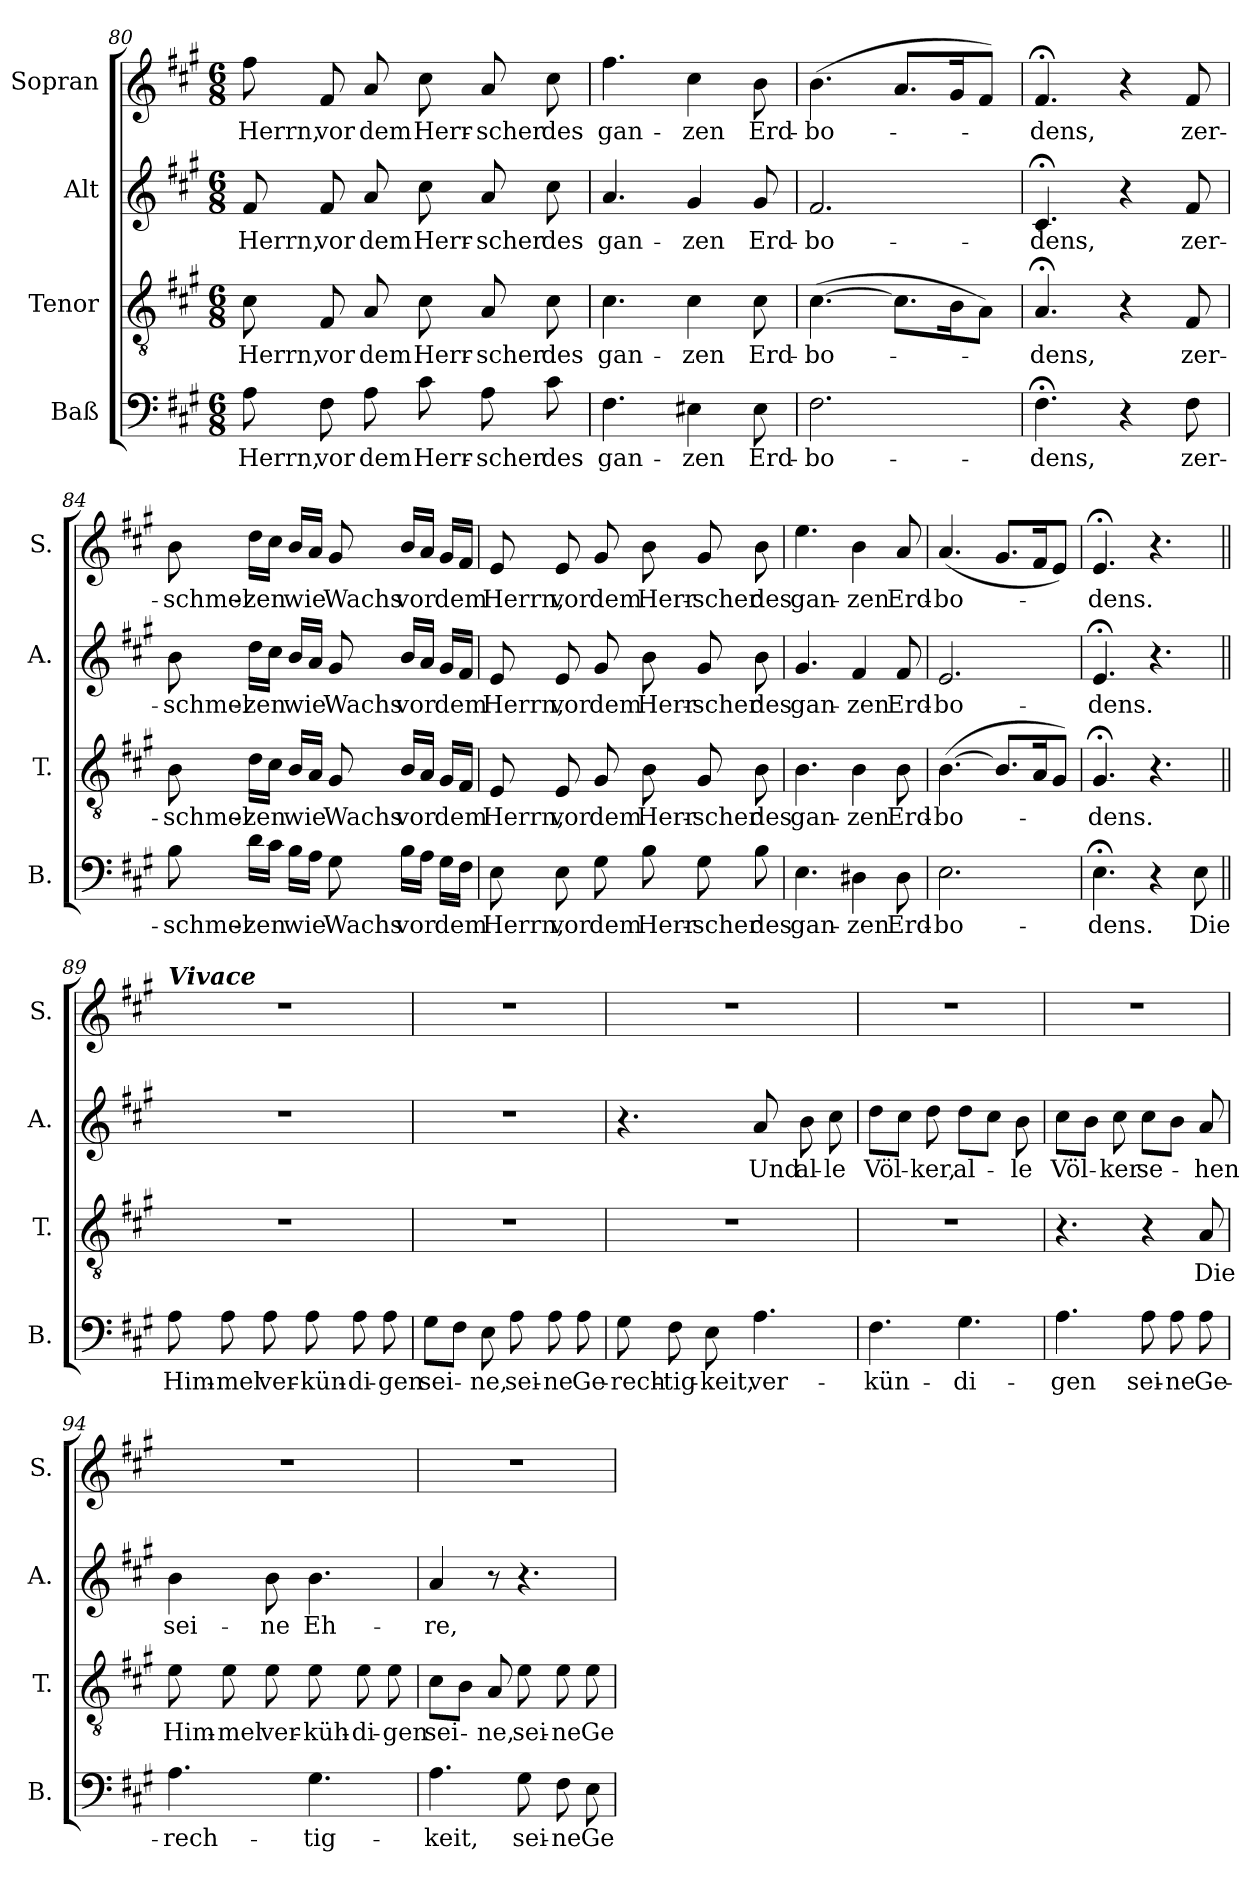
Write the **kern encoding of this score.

**kern	**text	**kern	**text	**kern	**text	**kern	**text
*part4	*part4	*part3	*part3	*part2	*part2	*part1	*part1
*staff4	*staff4	*staff3	*staff3	*staff2	*staff2	*staff1	*staff1
*I"Baß	*	*I"Tenor	*	*I"Alt	*	*I"Sopran	*
*I'B.	*	*I'T.	*	*I'A.	*	*I'S.	*
!!LO:LB:g=z
*clefF4	*	*clefGv2	*	*clefG2	*	*clefG2	*
*k[f#c#g#]	*	*k[f#c#g#]	*	*k[f#c#g#]	*	*k[f#c#g#]	*
*A:	*	*A:	*	*A:	*	*A:	*
*M6/8	*	*M6/8	*	*M6/8	*	*M6/8	*
=80	=80	=80	=80	=80	=80	=80	=80
!	!LO:LY:b	!	!LO:LY:b	!	!LO:LY:b	!	!LO:LY:b
8A\	Herrn,	8c#\	Herrn,	8f#/	Herrn,	8ff#\	Herrn,
!	!LO:LY:b	!	!LO:LY:b	!	!LO:LY:b	!	!LO:LY:b
8F#\	vor	8F#/	vor	8f#/	vor	8f#/	vor
!	!LO:LY:b	!	!LO:LY:b	!	!LO:LY:b	!	!LO:LY:b
8A\	dem	8A/	dem	8a/	dem	8a/	dem
!	!LO:LY:b	!	!LO:LY:b	!	!LO:LY:b	!	!LO:LY:b
8c#\	Herr-	8c#\	Herr-	8cc#\	Herr-	8cc#\	Herr-
!	!LO:LY:b	!	!LO:LY:b	!	!LO:LY:b	!	!LO:LY:b
8A\	-scher	8A/	-scher	8a/	-scher	8a/	-scher
!	!LO:LY:b	!	!LO:LY:b	!	!LO:LY:b	!	!LO:LY:b
8c#\	des	8c#\	des	8cc#\	des	8cc#\	des
=81	=81	=81	=81	=81	=81	=81	=81
!	!LO:LY:b	!	!LO:LY:b	!	!LO:LY:b	!	!LO:LY:b
4.F#\	gan-	4.c#\	gan-	4.a/	gan-	4.ff#\	gan-
!	!LO:LY:b	!	!LO:LY:b	!	!LO:LY:b	!	!LO:LY:b
4E#X\	-zen	4c#\	-zen	4g#/	-zen	4cc#\	-zen
!	!LO:LY:b	!	!LO:LY:b	!	!LO:LY:b	!	!LO:LY:b
8E#\	Erd-	8c#\	Erd-	8g#/	Erd-	8b\	Erd-
=82	=82	=82	=82	=82	=82	=82	=82
!	!LO:LY:b	!	!LO:LY:b	!	!LO:LY:b	!	!LO:LY:b
2.F#\	-bo-	(>[4.c#\	-bo-	2.f#/	-bo-	(>4.b\	-bo-
.	.	8.c#\L]	.	.	.	8.a/L	.
.	.	16B\k	.	.	.	16g#/k	.
.	.	8A\J)	.	.	.	8f#/J)	.
=83	=83	=83	=83	=83	=83	=83	=83
!	!LO:LY:b	!	!LO:LY:b	!	!LO:LY:b	!	!LO:LY:b
4.F#;<\	-dens,	4.A;</	-dens,	4.c#;</	-dens,	4.f#;</	-dens,
4r	.	4r	.	4r	.	4r	.
!	!LO:LY:b	!	!LO:LY:b	!	!LO:LY:b	!	!LO:LY:b
8F#\	zer-	8F#/	zer-	8f#/	zer-	8f#/	zer-
!!LO:PB:g=z
=84	=84	=84	=84	=84	=84	=84	=84
!	!LO:LY:b	!	!LO:LY:b	!	!LO:LY:b	!	!LO:LY:b
8B\	-schmel-	8B\	-schmel-	8b\	-schmel-	8b\	-schmel-
!	!LO:LY:b	!	!LO:LY:b	!	!LO:LY:b	!	!LO:LY:b
16d\LL	-zen	16d\LL	-zen	16dd\LL	-zen	16dd\LL	-zen
16c#\JJ	.	16c#\JJ	.	16cc#\JJ	.	16cc#\JJ	.
!	!LO:LY:b	!	!LO:LY:b	!	!LO:LY:b	!	!LO:LY:b
16B\LL	wie	16B/LL	wie	16b/LL	wie	16b/LL	wie
16A\JJ	.	16A/JJ	.	16a/JJ	.	16a/JJ	.
!	!LO:LY:b	!	!LO:LY:b	!	!LO:LY:b	!	!LO:LY:b
8G#\	Wachs	8G#/	Wachs	8g#/	Wachs	8g#/	Wachs
!	!LO:LY:b	!	!LO:LY:b	!	!LO:LY:b	!	!LO:LY:b
16B\LL	vor	16B/LL	vor	16b/LL	vor	16b/LL	vor
16A\JJ	.	16A/JJ	.	16a/JJ	.	16a/JJ	.
!	!LO:LY:b	!	!LO:LY:b	!	!LO:LY:b	!	!LO:LY:b
16G#\LL	dem	16G#/LL	dem	16g#/LL	dem	16g#/LL	dem
16F#\JJ	.	16F#/JJ	.	16f#/JJ	.	16f#/JJ	.
=85	=85	=85	=85	=85	=85	=85	=85
!	!LO:LY:b	!	!LO:LY:b	!	!LO:LY:b	!	!LO:LY:b
8E\	Herrn,	8E/	Herrn,	8e/	Herrn,	8e/	Herrn,
!	!LO:LY:b	!	!LO:LY:b	!	!LO:LY:b	!	!LO:LY:b
8E\	vor	8E/	vor	8e/	vor	8e/	vor
!	!LO:LY:b	!	!LO:LY:b	!	!LO:LY:b	!	!LO:LY:b
8G#\	dem	8G#/	dem	8g#/	dem	8g#/	dem
!	!LO:LY:b	!	!LO:LY:b	!	!LO:LY:b	!	!LO:LY:b
8B\	Herr-	8B\	Herr-	8b\	Herr-	8b\	Herr-
!	!LO:LY:b	!	!LO:LY:b	!	!LO:LY:b	!	!LO:LY:b
8G#\	-scher	8G#/	-scher	8g#/	-scher	8g#/	-scher
!	!LO:LY:b	!	!LO:LY:b	!	!LO:LY:b	!	!LO:LY:b
8B\	des	8B\	des	8b\	des	8b\	des
=86	=86	=86	=86	=86	=86	=86	=86
!	!LO:LY:b	!	!LO:LY:b	!	!LO:LY:b	!	!LO:LY:b
4.E\	gan-	4.B\	gan-	4.g#/	gan-	4.ee\	gan-
!	!LO:LY:b	!	!LO:LY:b	!	!LO:LY:b	!	!LO:LY:b
4D#X\	-zen	4B\	-zen	4f#/	-zen	4b\	-zen
!	!LO:LY:b	!	!LO:LY:b	!	!LO:LY:b	!	!LO:LY:b
8D#\	Erd-	8B\	Erd-	8f#/	Erd-	8a/	Erd-
=87	=87	=87	=87	=87	=87	=87	=87
!	!LO:LY:b	!	!LO:LY:b	!	!LO:LY:b	!	!LO:LY:b
2.E\	-bo-	(>[4.B\	-bo-	2.e/	-bo-	(<4.a/	-bo-
.	.	8.B/L]	.	.	.	8.g#/L	.
.	.	16A/k	.	.	.	16f#/k	.
.	.	8G#/J)	.	.	.	8e/J)	.
!!LO:LB:g=z
=88	=88	=88	=88	=88	=88	=88	=88
!	!LO:LY:b	!	!LO:LY:b	!	!LO:LY:b	!	!LO:LY:b
4.E;<\	-dens.	4.G#;</	-dens.	4.e;</	-dens.	4.e;</	-dens.
4r	.	4.r	.	4.r	.	4.r	.
!	!LO:LY:b	!	!	!	!	!	!
8E\	Die	.	.	.	.	.	.
=89||	=89||	=89||	=89||	=89||	=89||	=89||	=89||
!	!	!	!	!	!	!LO:TX:a:Bi:t=Vivace	!
!	!LO:LY:b	!	!	!	!	!	!
8A\	Him-	2.r	.	2.r	.	2.r	.
!	!LO:LY:b	!	!	!	!	!	!
8A\	-mel	.	.	.	.	.	.
!	!LO:LY:b	!	!	!	!	!	!
8A\	ver-	.	.	.	.	.	.
!	!LO:LY:b	!	!	!	!	!	!
8A\	-kün-	.	.	.	.	.	.
!	!LO:LY:b	!	!	!	!	!	!
8A\	-di-	.	.	.	.	.	.
!	!LO:LY:b	!	!	!	!	!	!
8A\	-gen	.	.	.	.	.	.
=90	=90	=90	=90	=90	=90	=90	=90
!	!LO:LY:b	!	!	!	!	!	!
8G#\L	sei-	2.r	.	2.r	.	2.r	.
8F#\J	.	.	.	.	.	.	.
!	!LO:LY:b	!	!	!	!	!	!
8E\	-ne,	.	.	.	.	.	.
!	!LO:LY:b	!	!	!	!	!	!
8A\	sei-	.	.	.	.	.	.
!	!LO:LY:b	!	!	!	!	!	!
8A\	-ne	.	.	.	.	.	.
!	!LO:LY:b	!	!	!	!	!	!
8A\	Ge-	.	.	.	.	.	.
=91	=91	=91	=91	=91	=91	=91	=91
!	!LO:LY:b	!	!	!	!	!	!
8G#\	-rech-	2.r	.	4.r	.	2.r	.
!	!LO:LY:b	!	!	!	!	!	!
8F#\	-tig-	.	.	.	.	.	.
!	!LO:LY:b	!	!	!	!	!	!
8E\	-keit,	.	.	.	.	.	.
!	!LO:LY:b	!	!	!	!LO:LY:b	!	!
4.A\	ver-	.	.	8a/	Und	.	.
!	!	!	!	!	!LO:LY:b	!	!
.	.	.	.	8b\	al-	.	.
!	!	!	!	!	!LO:LY:b	!	!
.	.	.	.	8cc#\	-le	.	.
=92	=92	=92	=92	=92	=92	=92	=92
!	!LO:LY:b	!	!	!	!LO:LY:b	!	!
4.F#\	-kün-	2.r	.	8dd\L	Völ-	2.r	.
.	.	.	.	8cc#\J	.	.	.
!	!	!	!	!	!LO:LY:b	!	!
.	.	.	.	8dd\	-ker,	.	.
!	!LO:LY:b	!	!	!	!LO:LY:b	!	!
4.G#\	-di-	.	.	8dd\L	al-	.	.
.	.	.	.	8cc#\J	.	.	.
!	!	!	!	!	!LO:LY:b	!	!
.	.	.	.	8b\	-le	.	.
!!LO:LB:g=z
=93	=93	=93	=93	=93	=93	=93	=93
!	!LO:LY:b	!	!	!	!LO:LY:b	!	!
4.A\	-gen	4.r	.	8cc#\L	Völ-	2.r	.
.	.	.	.	8b\J	.	.	.
!	!	!	!	!	!LO:LY:b	!	!
.	.	.	.	8cc#\	-ker	.	.
!	!LO:LY:b	!	!	!	!LO:LY:b	!	!
8A\	sei-	4r	.	8cc#\L	se-	.	.
!	!LO:LY:b	!	!	!	!	!	!
8A\	-ne	.	.	8b\J	.	.	.
!	!LO:LY:b	!	!LO:LY:b	!	!LO:LY:b	!	!
8A\	Ge-	8A/	Die	8a/	-hen	.	.
=94	=94	=94	=94	=94	=94	=94	=94
!	!LO:LY:b	!	!LO:LY:b	!	!LO:LY:b	!	!
4.A\	-rech-	8e\	Him-	4b\	sei-	2.r	.
!	!	!	!LO:LY:b	!	!	!	!
.	.	8e\	-mel	.	.	.	.
!	!	!	!LO:LY:b	!	!LO:LY:b	!	!
.	.	8e\	ver-	8b\	-ne	.	.
!	!LO:LY:b	!	!LO:LY:b	!	!LO:LY:b	!	!
4.G#\	-tig-	8e\	-küh-	4.b\	Eh-	.	.
!	!	!	!LO:LY:b	!	!	!	!
.	.	8e\	-di-	.	.	.	.
!	!	!	!LO:LY:b	!	!	!	!
.	.	8e\	-gen	.	.	.	.
=95	=95	=95	=95	=95	=95	=95	=95
!	!LO:LY:b	!	!LO:LY:b	!	!LO:LY:b	!	!
4.A\	-keit,	8c#\L	sei-	4a/	-re,	2.r	.
.	.	8B\J	.	.	.	.	.
!	!	!	!LO:LY:b	!	!	!	!
.	.	8A/	-ne,	8r	.	.	.
!	!LO:LY:b	!	!LO:LY:b	!	!	!	!
8G#\	sei-	8e\	sei-	4.r	.	.	.
!	!LO:LY:b	!	!LO:LY:b	!	!	!	!
8F#\	-ne	8e\	-ne	.	.	.	.
!	!LO:LY:b	!	!LO:LY:b	!	!	!	!
8E\	Ge-	8e\	Ge-	.	.	.	.
=	=	=	=	=	=	=	=
*-	*-	*-	*-	*-	*-	*-	*-
